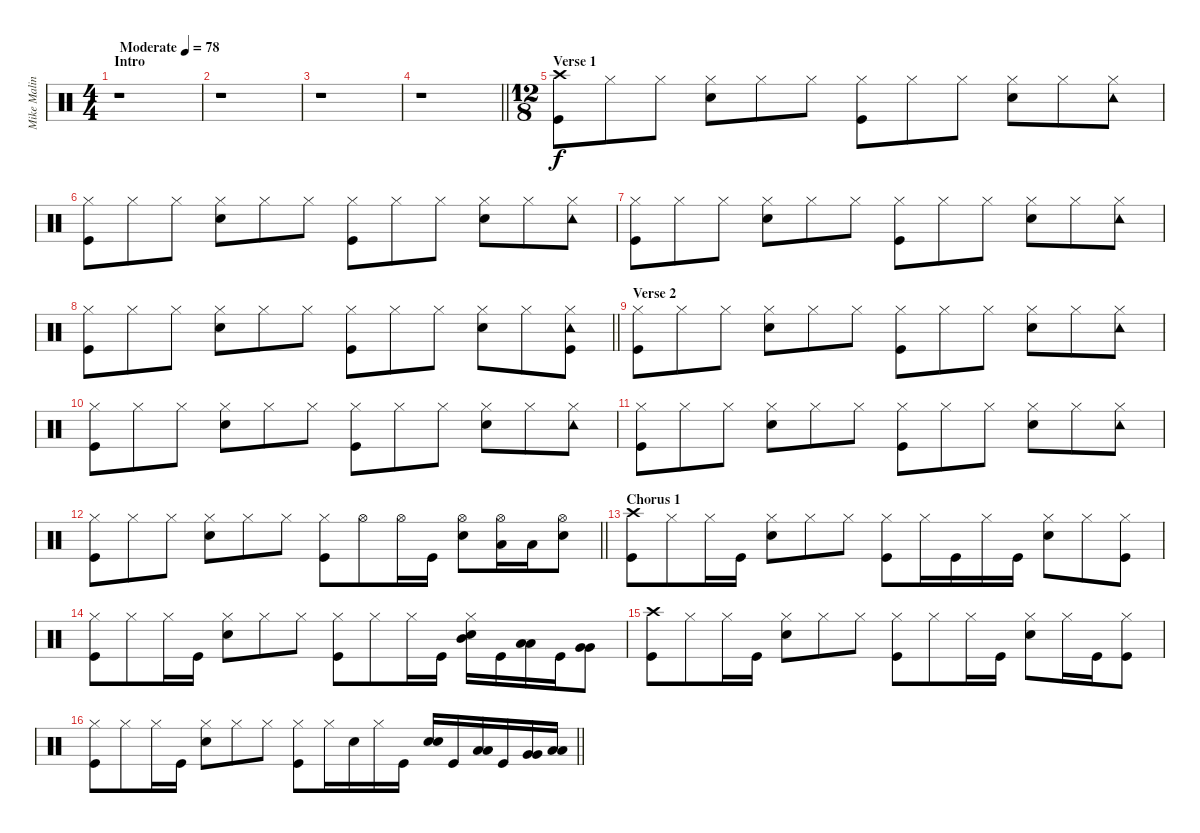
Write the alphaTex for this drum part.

\track ("Mike Malinin (Drums)" "Mike Malin") {instrument percussion}
\staff {score}
\articulation defaults
\ts (4 4)
\section ("" "Intro")
\tempo (78 "Moderate")
\clef neutral
\ks c
r.1{dy f} |
r.1 |
r.1 |
\barLineRight lightlight
r.1 |
\ts (12 8)
\section ("" "Verse 1")
("Crash high (hit)" "Kick (hit)").8 "Hi-Hat (closed)".8 "Hi-Hat (closed)".8 ("Hi-Hat (closed)" "Snare (hit) 2").8 "Hi-Hat (closed)".8 "Hi-Hat (closed)".8 ("Hi-Hat (closed)" "Kick (hit)").8 "Hi-Hat (closed)".8 "Hi-Hat (closed)".8 ("Hi-Hat (closed)" "Snare (hit) 2").8 "Hi-Hat (closed)".8 ("Tambourine (hit)" "Hi-Hat (closed)").8 |
("Hi-Hat (closed)" "Kick (hit)").8 "Hi-Hat (closed)".8 "Hi-Hat (closed)".8 ("Hi-Hat (closed)" "Snare (hit) 2").8 "Hi-Hat (closed)".8 "Hi-Hat (closed)".8 ("Hi-Hat (closed)" "Kick (hit)").8 "Hi-Hat (closed)".8 "Hi-Hat (closed)".8 ("Hi-Hat (closed)" "Snare (hit) 2").8 "Hi-Hat (closed)".8 ("Tambourine (hit)" "Hi-Hat (closed)").8 |
("Hi-Hat (closed)" "Kick (hit)").8 "Hi-Hat (closed)".8 "Hi-Hat (closed)".8 ("Hi-Hat (closed)" "Snare (hit) 2").8 "Hi-Hat (closed)".8 "Hi-Hat (closed)".8 ("Hi-Hat (closed)" "Kick (hit)").8 "Hi-Hat (closed)".8 "Hi-Hat (closed)".8 ("Hi-Hat (closed)" "Snare (hit) 2").8 "Hi-Hat (closed)".8 ("Tambourine (hit)" "Hi-Hat (closed)").8 |
\barLineRight lightlight
("Hi-Hat (closed)" "Kick (hit)").8 "Hi-Hat (closed)".8 "Hi-Hat (closed)".8 ("Hi-Hat (closed)" "Snare (hit) 2").8 "Hi-Hat (closed)".8 "Hi-Hat (closed)".8 ("Hi-Hat (closed)" "Kick (hit)").8 "Hi-Hat (closed)".8 "Hi-Hat (closed)".8 ("Hi-Hat (closed)" "Snare (hit) 2").8 "Hi-Hat (closed)".8 ("Tambourine (hit)" "Hi-Hat (closed)" "Kick (hit)").8 |
\section ("" "Verse 2")
("Hi-Hat (closed)" "Kick (hit)").8 "Hi-Hat (closed)".8 "Hi-Hat (closed)".8 ("Hi-Hat (closed)" "Snare (hit) 2").8 "Hi-Hat (closed)".8 "Hi-Hat (closed)".8 ("Hi-Hat (closed)" "Kick (hit)").8 "Hi-Hat (closed)".8 "Hi-Hat (closed)".8 ("Hi-Hat (closed)" "Snare (hit) 2").8 "Hi-Hat (closed)".8 ("Tambourine (hit)" "Hi-Hat (closed)").8 |
("Hi-Hat (closed)" "Kick (hit)").8 "Hi-Hat (closed)".8 "Hi-Hat (closed)".8 ("Hi-Hat (closed)" "Snare (hit) 2").8 "Hi-Hat (closed)".8 "Hi-Hat (closed)".8 ("Hi-Hat (closed)" "Kick (hit)").8 "Hi-Hat (closed)".8 "Hi-Hat (closed)".8 ("Hi-Hat (closed)" "Snare (hit) 2").8 "Hi-Hat (closed)".8 ("Tambourine (hit)" "Hi-Hat (closed)").8 |
("Hi-Hat (closed)" "Kick (hit)").8 "Hi-Hat (closed)".8 "Hi-Hat (closed)".8 ("Hi-Hat (closed)" "Snare (hit) 2").8 "Hi-Hat (closed)".8 "Hi-Hat (closed)".8 ("Hi-Hat (closed)" "Kick (hit)").8 "Hi-Hat (closed)".8 "Hi-Hat (closed)".8 ("Hi-Hat (closed)" "Snare (hit) 2").8 "Hi-Hat (closed)".8 ("Tambourine (hit)" "Hi-Hat (closed)").8 |
\barLineRight lightlight
("Hi-Hat (closed)" "Kick (hit)").8 "Hi-Hat (closed)".8 "Hi-Hat (closed)".8 ("Hi-Hat (closed)" "Snare (hit) 2").8 "Hi-Hat (closed)".8 "Hi-Hat (closed)".8 ("Hi-Hat (closed)" "Kick (hit)").8 "Hi-Hat (open)".8 "Hi-Hat (open)".16 "Kick (hit)".16 ("Hi-Hat (open)" "Snare (hit) 2").8 ("Hi-Hat (open)" "Low Tom (hit)").16 "Low Tom (hit)".16 ("Hi-Hat (open)" "Snare (hit) 2").8 |
\section ("" "Chorus 1")
("Crash high (hit)" "Kick (hit)").8 "Hi-Hat (closed)".8 "Hi-Hat (closed)".16 "Kick (hit)".16 ("Hi-Hat (closed)" "Snare (hit) 2").8 "Hi-Hat (closed)".8 "Hi-Hat (closed)".8 ("Hi-Hat (closed)" "Kick (hit)").8 "Hi-Hat (closed)".16 "Kick (hit)".16 "Hi-Hat (closed)".16 "Kick (hit)".16 ("Hi-Hat (closed)" "Snare (hit) 2").8 "Hi-Hat (closed)".8 ("Hi-Hat (closed)" "Kick (hit)").8 |
("Hi-Hat (closed)" "Kick (hit)").8 "Hi-Hat (closed)".8 "Hi-Hat (closed)".16 "Kick (hit)".16 ("Hi-Hat (closed)" "Snare (hit) 2").8 "Hi-Hat (closed)".8 "Hi-Hat (closed)".8 ("Hi-Hat (closed)" "Kick (hit)").8 "Hi-Hat (closed)".8 "Hi-Hat (closed)".16 "Kick (hit)".16 ("Hi-Hat (closed)" "Snare (hit) 2" "Mid Tom (hit)").16 "Kick (hit)".16 ("Low Tom (hit)" "Low Tom (hit)").16 "Kick (hit)".16 ("Very Low Tom (hit)" "Very Low Tom (hit)").8 |
("Crash high (hit)" "Kick (hit)").8 "Hi-Hat (closed)".8 "Hi-Hat (closed)".16 "Kick (hit)".16 ("Hi-Hat (closed)" "Snare (hit) 2").8 "Hi-Hat (closed)".8 "Hi-Hat (closed)".8 ("Hi-Hat (closed)" "Kick (hit)").8 "Hi-Hat (closed)".8 "Hi-Hat (closed)".16 "Kick (hit)".16 ("Hi-Hat (closed)" "Snare (hit) 2").8 "Hi-Hat (closed)".16 "Kick (hit)".16 ("Hi-Hat (closed)" "Kick (hit)").8 |
\barLineRight lightlight
("Hi-Hat (closed)" "Kick (hit)").8 "Hi-Hat (closed)".8 "Hi-Hat (closed)".16 "Kick (hit)".16 ("Hi-Hat (closed)" "Snare (hit) 2").8 "Hi-Hat (closed)".8 "Hi-Hat (closed)".8 ("Hi-Hat (closed)" "Kick (hit)").8 "Hi-Hat (closed)".16 "Snare (hit) 2".16 "Hi-Hat (closed)".16 "Kick (hit)".16 ("Snare (hit) 2" "Snare (hit) 2").16 "Kick (hit)".16 ("Low Tom (hit)" "Low Tom (hit)").16 "Kick (hit)".16 ("Very Low Tom (hit)" "Very Low Tom (hit)").16 ("Low Floor Tom (hit)" "Low Floor Tom (hit)").16
